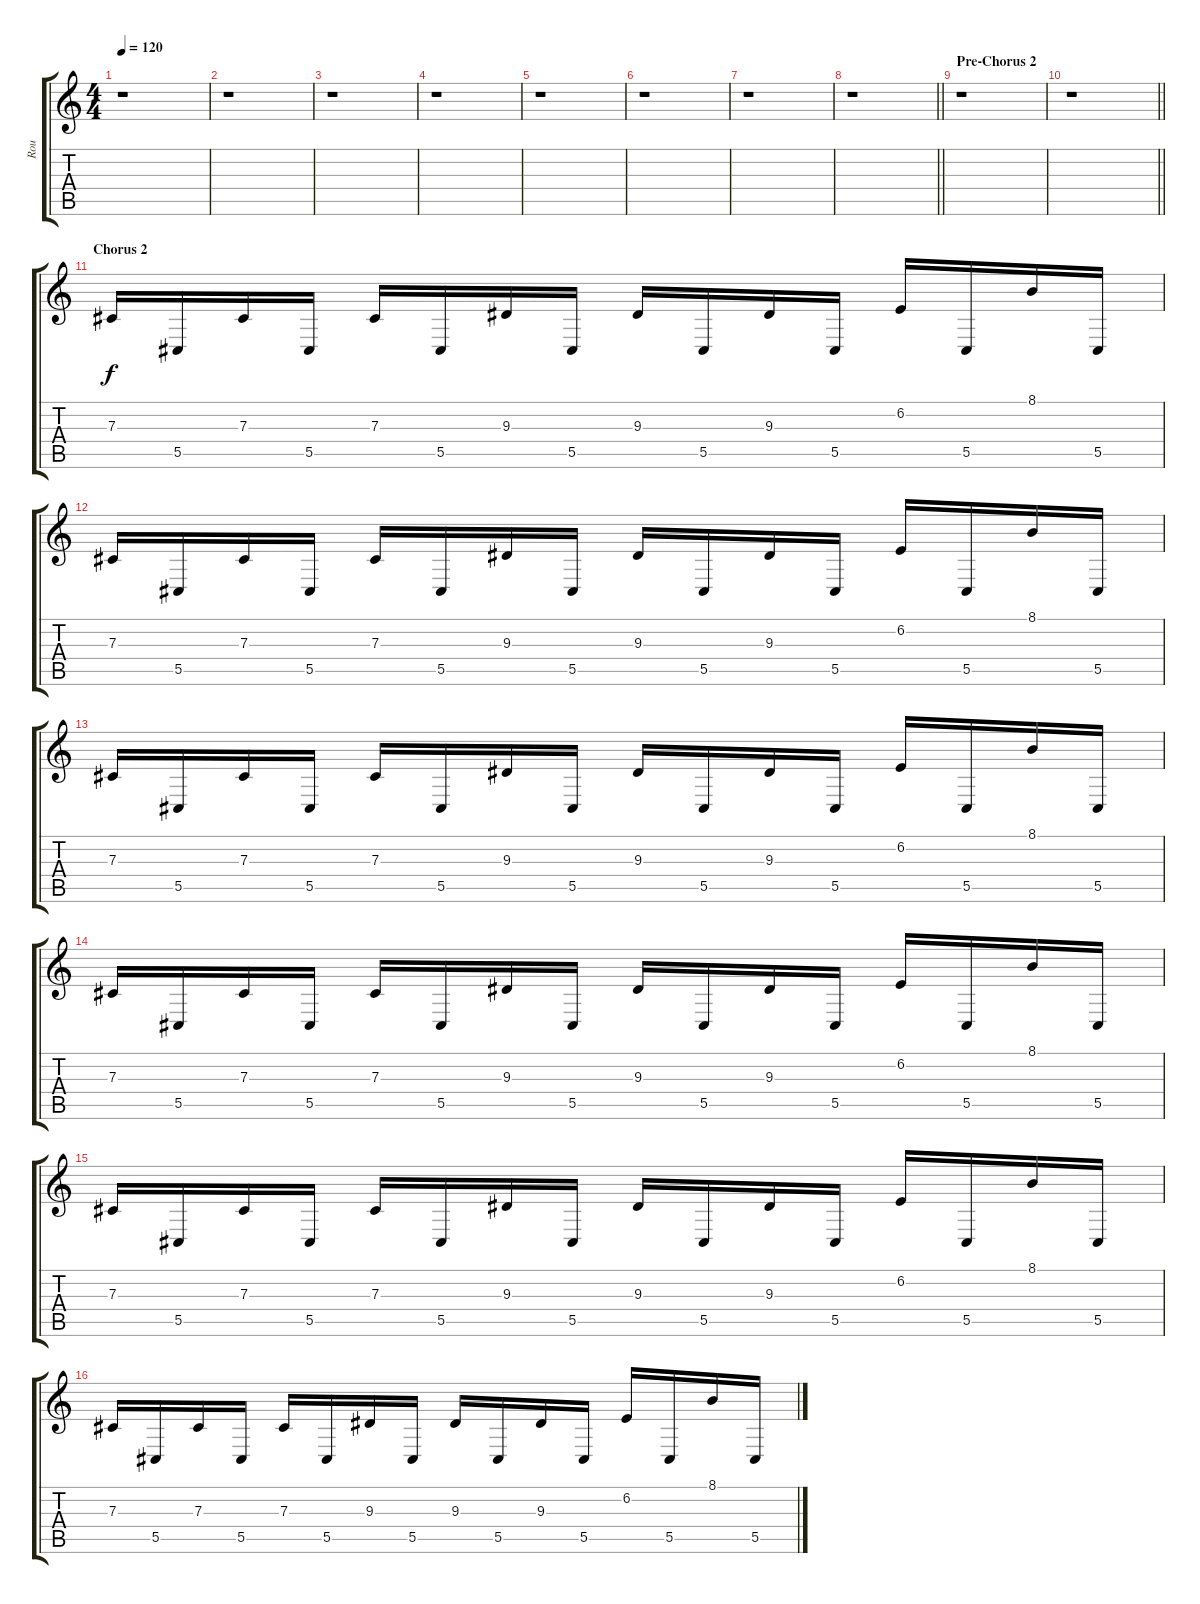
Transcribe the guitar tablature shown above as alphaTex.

\track ("Rou" "Rou") {instrument lead1square}
\staff {score tabs}
\tuning (Eb4 Bb3 Gb3 Db3 Ab2 Db2) {hide}
\ts (4 4)
\tempo 120
\clef g2
\ks c
r.1{dy f} |
r.1 |
r.1 |
r.1 |
r.1 |
r.1 |
r.1 |
\barLineRight lightlight
r.1 |
\section ("" "Pre-Chorus 2")
r.1 |
\barLineRight lightlight
r.1 |
\section ("" "Chorus 2")
7.3.16{volume 14} 5.5.16 7.3.16 5.5.16 7.3.16 5.5.16 9.3.16 5.5.16 9.3.16 5.5.16 9.3.16 5.5.16 6.2.16 5.5.16 8.1.16 5.5.16 |
7.3.16 5.5.16 7.3.16 5.5.16 7.3.16 5.5.16 9.3.16 5.5.16 9.3.16 5.5.16 9.3.16 5.5.16 6.2.16 5.5.16 8.1.16 5.5.16 |
7.3.16 5.5.16 7.3.16 5.5.16 7.3.16 5.5.16 9.3.16 5.5.16 9.3.16 5.5.16 9.3.16 5.5.16 6.2.16 5.5.16 8.1.16 5.5.16 |
7.3.16 5.5.16 7.3.16 5.5.16 7.3.16 5.5.16 9.3.16 5.5.16 9.3.16 5.5.16 9.3.16 5.5.16 6.2.16 5.5.16 8.1.16 5.5.16 |
7.3.16 5.5.16 7.3.16 5.5.16 7.3.16 5.5.16 9.3.16 5.5.16 9.3.16 5.5.16 9.3.16 5.5.16 6.2.16 5.5.16 8.1.16 5.5.16 |
7.3.16 5.5.16 7.3.16 5.5.16 7.3.16 5.5.16 9.3.16 5.5.16 9.3.16 5.5.16 9.3.16 5.5.16 6.2.16 5.5.16 8.1.16 5.5.16
